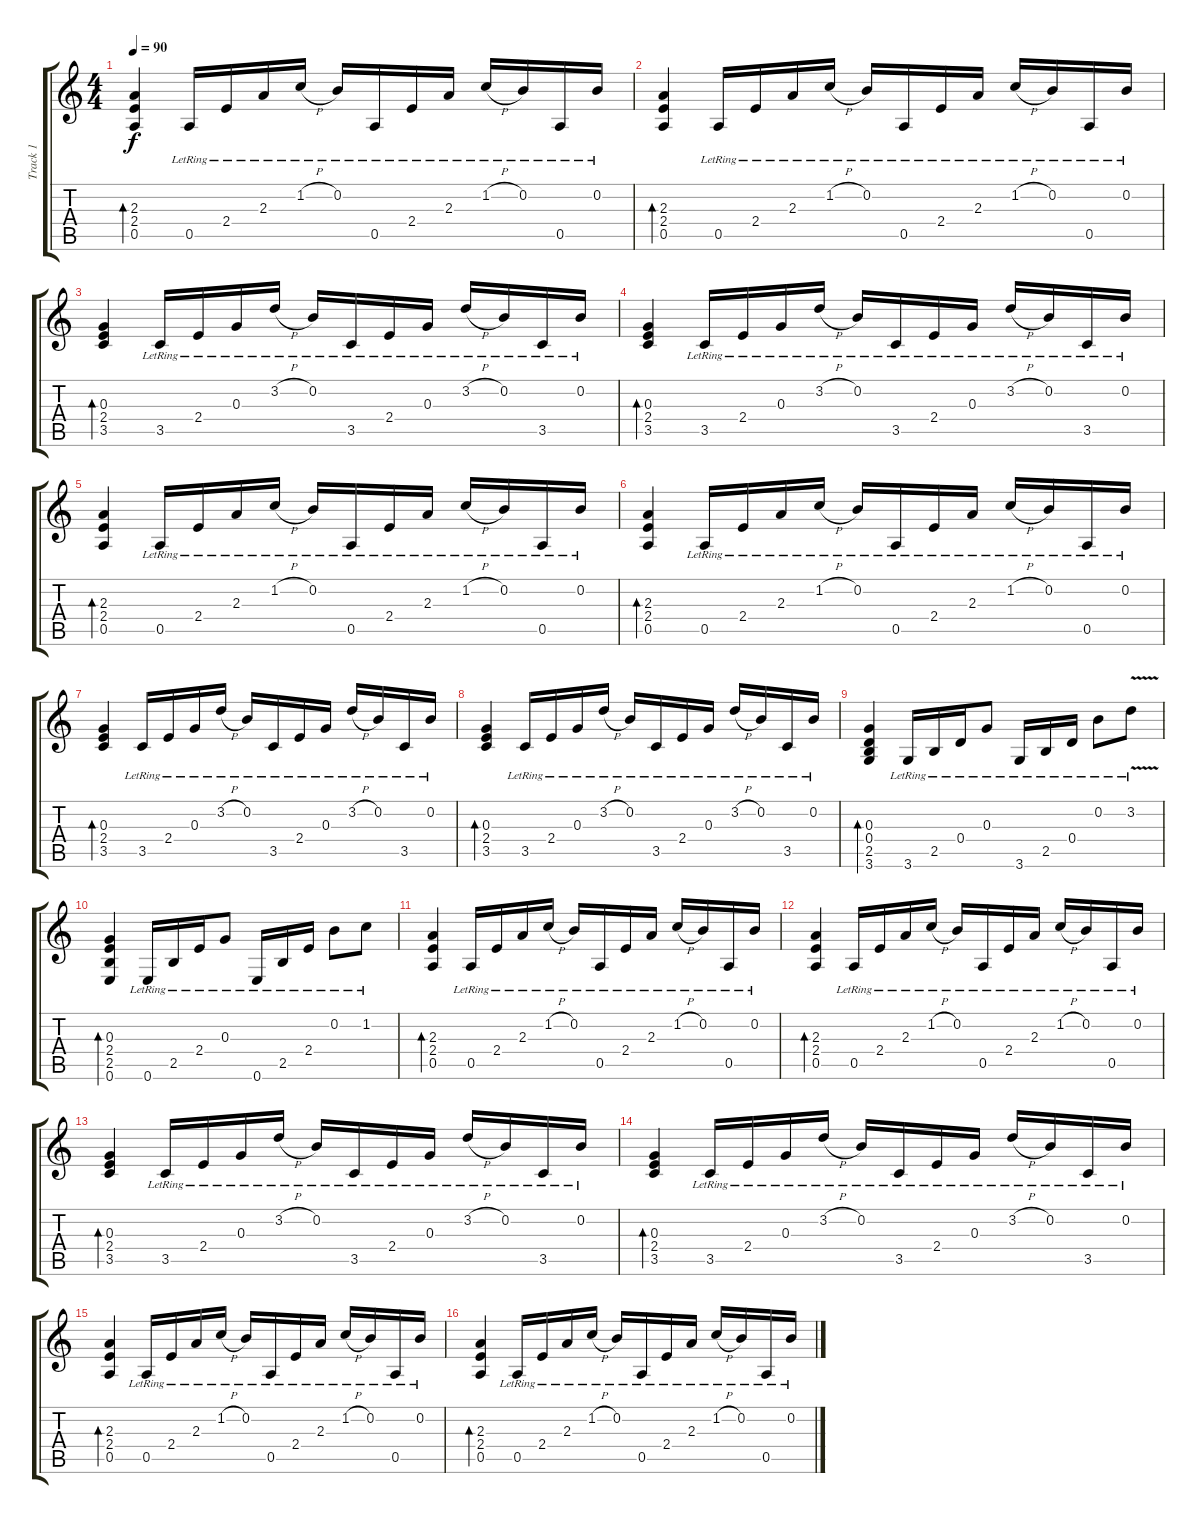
\track ("Track 1" "Track 1") {instrument acousticguitarsteel}
\staff {score tabs}
\tuning (E4 B3 G3 D3 A2 E2) {hide}
\ts (4 4)
\tempo 90
\clef g2
\ks c
(2.3 2.4 0.5).4{bd 240 dy f} 0.5{lr}.16 2.4{lr}.16 2.3{lr}.16 1.2{h lr}.16 0.2{lr}.16 0.5{lr}.16 2.4{lr}.16 2.3{lr}.16 1.2{h lr}.16 0.2{lr}.16 0.5{lr}.16 0.2{lr}.16 |
(2.3 2.4 0.5).4{bd 240} 0.5{lr}.16 2.4{lr}.16 2.3{lr}.16 1.2{h lr}.16 0.2{lr}.16 0.5{lr}.16 2.4{lr}.16 2.3{lr}.16 1.2{h lr}.16 0.2{lr}.16 0.5{lr}.16 0.2{lr}.16 |
(0.3 2.4 3.5).4{bd 240} 3.5{lr}.16 2.4{lr}.16 0.3{lr}.16 3.2{h lr}.16 0.2{lr}.16 3.5{lr}.16 2.4{lr}.16 0.3{lr}.16 3.2{h lr}.16 0.2{lr}.16 3.5{lr}.16 0.2{lr}.16 |
(0.3 2.4 3.5).4{bd 240} 3.5{lr}.16 2.4{lr}.16 0.3{lr}.16 3.2{h lr}.16 0.2{lr}.16 3.5{lr}.16 2.4{lr}.16 0.3{lr}.16 3.2{h lr}.16 0.2{lr}.16 3.5{lr}.16 0.2{lr}.16 |
(2.3 2.4 0.5).4{bd 240} 0.5{lr}.16 2.4{lr}.16 2.3{lr}.16 1.2{h lr}.16 0.2{lr}.16 0.5{lr}.16 2.4{lr}.16 2.3{lr}.16 1.2{h lr}.16 0.2{lr}.16 0.5{lr}.16 0.2{lr}.16 |
(2.3 2.4 0.5).4{bd 240} 0.5{lr}.16 2.4{lr}.16 2.3{lr}.16 1.2{h lr}.16 0.2{lr}.16 0.5{lr}.16 2.4{lr}.16 2.3{lr}.16 1.2{h lr}.16 0.2{lr}.16 0.5{lr}.16 0.2{lr}.16 |
(0.3 2.4 3.5).4{bd 240} 3.5{lr}.16 2.4{lr}.16 0.3{lr}.16 3.2{h lr}.16 0.2{lr}.16 3.5{lr}.16 2.4{lr}.16 0.3{lr}.16 3.2{h lr}.16 0.2{lr}.16 3.5{lr}.16 0.2{lr}.16 |
(0.3 2.4 3.5).4{bd 240} 3.5{lr}.16 2.4{lr}.16 0.3{lr}.16 3.2{h lr}.16 0.2{lr}.16 3.5{lr}.16 2.4{lr}.16 0.3{lr}.16 3.2{h lr}.16 0.2{lr}.16 3.5{lr}.16 0.2{lr}.16 |
(0.3 0.4 2.5 3.6).4{bd 240} 3.6{lr}.16 2.5{lr}.16 0.4{lr}.16 0.3{lr}.8 3.6{lr}.16 2.5{lr}.16 0.4{lr}.16 0.2{lr}.8 3.2{v lr}.8 |
(0.3 2.4 2.5 0.6).4{bd 240} 0.6{lr}.16 2.5{lr}.16 2.4{lr}.16 0.3{lr}.8 0.6{lr}.16 2.5{lr}.16 2.4{lr}.16 0.2{lr}.8 1.2{lr}.8 |
(2.3 2.4 0.5).4{bd 240} 0.5{lr}.16 2.4{lr}.16 2.3{lr}.16 1.2{h lr}.16 0.2{lr}.16 0.5{lr}.16 2.4{lr}.16 2.3{lr}.16 1.2{h lr}.16 0.2{lr}.16 0.5{lr}.16 0.2{lr}.16 |
(2.3 2.4 0.5).4{bd 240} 0.5{lr}.16 2.4{lr}.16 2.3{lr}.16 1.2{h lr}.16 0.2{lr}.16 0.5{lr}.16 2.4{lr}.16 2.3{lr}.16 1.2{h lr}.16 0.2{lr}.16 0.5{lr}.16 0.2{lr}.16 |
(0.3 2.4 3.5).4{bd 240} 3.5{lr}.16 2.4{lr}.16 0.3{lr}.16 3.2{h lr}.16 0.2{lr}.16 3.5{lr}.16 2.4{lr}.16 0.3{lr}.16 3.2{h lr}.16 0.2{lr}.16 3.5{lr}.16 0.2{lr}.16 |
(0.3 2.4 3.5).4{bd 240} 3.5{lr}.16 2.4{lr}.16 0.3{lr}.16 3.2{h lr}.16 0.2{lr}.16 3.5{lr}.16 2.4{lr}.16 0.3{lr}.16 3.2{h lr}.16 0.2{lr}.16 3.5{lr}.16 0.2{lr}.16 |
(2.3 2.4 0.5).4{bd 240} 0.5{lr}.16 2.4{lr}.16 2.3{lr}.16 1.2{h lr}.16 0.2{lr}.16 0.5{lr}.16 2.4{lr}.16 2.3{lr}.16 1.2{h lr}.16 0.2{lr}.16 0.5{lr}.16 0.2{lr}.16 |
(2.3 2.4 0.5).4{bd 240} 0.5{lr}.16 2.4{lr}.16 2.3{lr}.16 1.2{h lr}.16 0.2{lr}.16 0.5{lr}.16 2.4{lr}.16 2.3{lr}.16 1.2{h lr}.16 0.2{lr}.16 0.5{lr}.16 0.2{lr}.16
